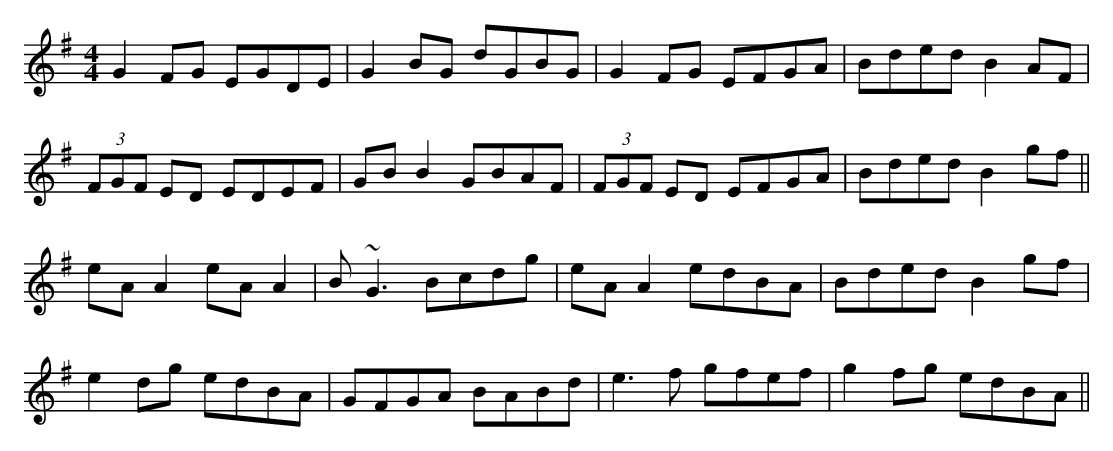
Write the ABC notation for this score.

X:1
M:4/4
K:G
G2FG EGDE|G2BG dGBG|G2FG EFGA|Bded B2AF|
(3FGF ED EDEF|GBB2 GBAF|(3FGF ED EFGA|Bded B2gf||
eAA2 eAA2|B~G3 Bcdg|eAA2 edBA|Bded B2gf|
e2dg edBA|GFGA BABd|e3f gfef|g2fg edBA||
